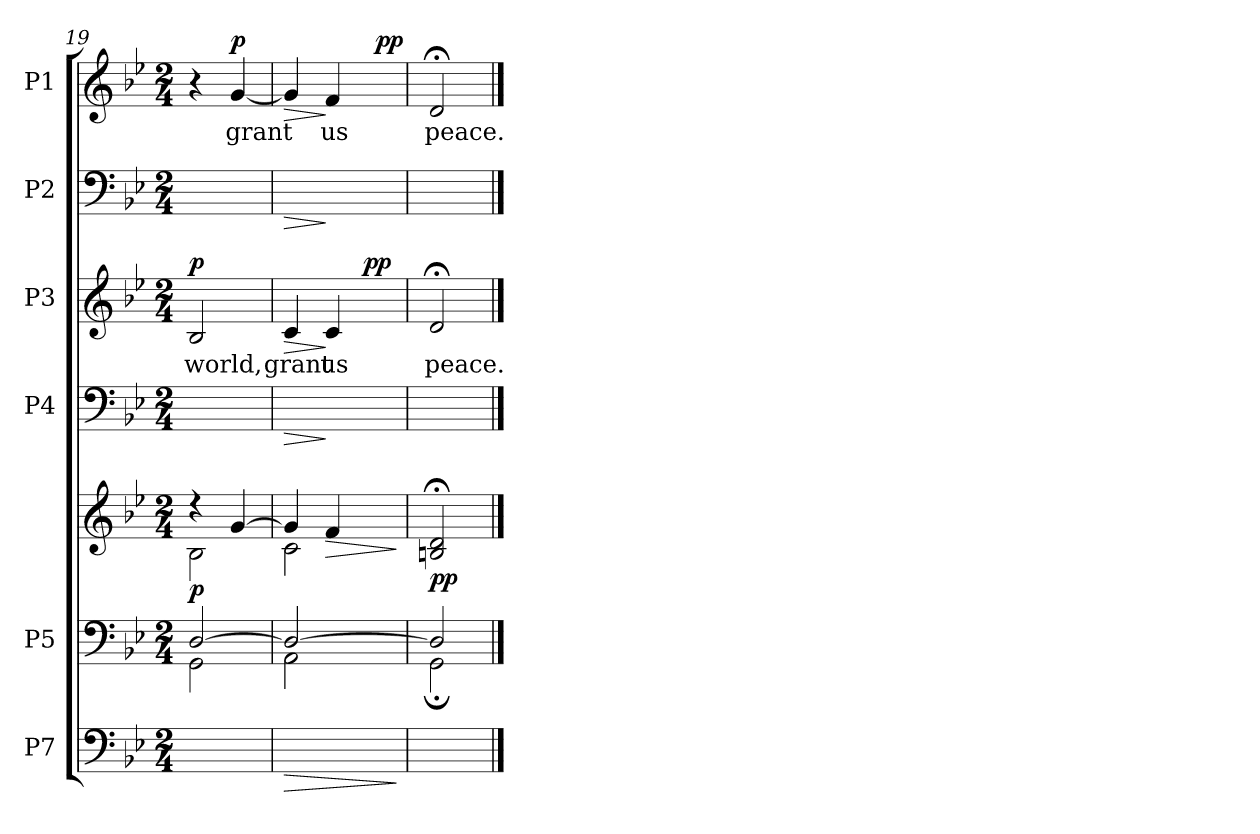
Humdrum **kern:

**kern	**dynam	**kern	**kern	**dynam	**kern	**text	**dynam	**kern	**text	**dynam	**kern	**text	**dynam	**kern	**text	**dynam
*part6	*part6	*part5	*part5	*part5	*part4	*part4	*part4	*part3	*part3	*part3	*part2	*part2	*part2	*part1	*part1	*part1
*staff7	*staff7	*staff6	*staff5	*staff5/6	*staff4	*staff4	*staff4	*staff3	*staff3	*staff3	*staff2	*staff2	*staff2	*staff1	*staff1	*staff1
*I"P7	*	*I"P5	*	*	*I"P4	*	*	*I"P3	*	*	*I"P2	*	*	*I"P1	*	*
*clefF4	*	*clefF4	*clefG2	*	*clefF4	*	*	*clefG2	*	*	*clefF4	*	*	*clefG2	*	*
*k[b-e-]	*	*k[b-e-]	*k[b-e-]	*	*k[b-e-]	*	*	*k[b-e-]	*	*	*k[b-e-]	*	*	*k[b-e-]	*	*
*g:	*	*g:	*g:	*	*g:	*	*	*g:	*	*	*g:	*	*	*g:	*	*
*M2/4	*	*M2/4	*M2/4	*	*M2/4	*	*	*M2/4	*	*	*M2/4	*	*	*M2/4	*	*
=19	=19	=19	=19	=19	=19	=19	=19	=19	=19	=19	=19	=19	=19	=19	=19	=19
*	*	*^	*^	*	*	*	*	*	*	*	*	*	*	*	*	*
!	!	!	!	!	!	!	!	!LO:LY:b:color=#000000	!	!	!	!	!	!	!	!	!	!
!	!	!	!	!	!	!	!	!	!	!	!LO:LY:b:color=#000000	!	!	!	!	!	!	!
2GGi/yy	.	[>2Di/	2GGi\	4r	2B-i\	p	2BB-i/yy	world,	.	2B-i/	world,	p	4ryy	.	.	4r	.	.
!	!	!	!	!	!	!	!	!	!	!	!	!	!	!LO:LY:b:color=#000000	!	!	!	!
!	!	!	!	!	!	!	!	!	!	!	!	!	!	!	!	!	!LO:LY:b:color=#000000	!
.	.	.	.	[>4gi/	.	.	.	.	.	.	.	.	[>4Gi\yy	grant	.	[<4gi/	grant	p
=20	=20	=20	=20	=20	=20	=20	=20	=20	=20	=20	=20	=20	=20	=20	=20	=20	=20	=20
!	!LO:HP:b	!	!	!	!	!	!	!	!	!	!	!	!	!	!	!	!	!
!	!	!	!	!	!	!	!	!LO:LY:b:color=#000000	!LO:HP:b	!	!	!	!	!	!	!	!	!
!	!	!	!	!	!	!	!	!	!	!	!LO:LY:b:color=#000000	!LO:HP:b	!	!	!LO:HP:b	!	!	!LO:HP:b
*	*	*	*	*	*	*	*	*	*	*^	*	*	*	*	*	*^	*	*
2AAi/yy	>	2Di/_>	2AAi\	4gi/]	2ci\	.	4Ci/yy	grant	>	4ci/	4ryy	grant	>	4Gi\yy]	.	>	4gi/]	4ryy	.	>
!	!	!	!	!	!	!LO:HP:b	!	!	!	!	!	!	!	!	!	!	!	!	!	!
!	!	!	!	!	!	!	!	!LO:LY:b:color=#000000	!	!	!	!	!	!	!	!	!	!	!	!
!	!	!	!	!	!	!	!	!	!	!	!	!LO:LY:b:color=#000000	!	!	!	!	!	!	!	!
!	!	!	!	!	!	!	!	!	!	!	!	!	!	!	!LO:LY:b:color=#000000	!	!	!	!	!
!	!	!	!	!	!	!	!	!	!	!	!	!	!	!	!	!	!	!	!LO:LY:b:color=#000000	!
.	.	.	.	4fi/	.	>	4Ci/yy	us	]	4ci/	8ryy	us	]	4Fi\yy	us	]	4fi/	8ryy	us	]
.	.	.	.	.	.	.	.	.	.	.	64..ryy	.	.	.	.	.	.	32ryy	.	.
.	.	.	.	.	.	.	.	.	.	.	16ryy	.	pp	.	.	.	.	.	.	.
.	.	.	.	.	.	.	.	.	.	.	.	.	.	.	.	.	.	64ryy	.	.
.	.	.	.	.	.	.	.	.	.	.	.	.	.	.	.	.	.	1024ryy	.	.
.	.	.	.	.	.	.	.	.	.	.	.	.	.	.	.	.	.	16ryy	.	pp
.	.	.	.	.	.	.	.	.	.	.	32ryy	.	.	.	.	.	.	.	.	.
.	.	.	.	.	.	.	.	.	.	.	.	.	.	.	.	.	.	128...ryy	.	.
.	.	.	.	.	.	.	.	.	.	.	256ryy	.	.	.	.	.	.	.	.	.
*	*	*v	*v	*	*	*	*	*	*	*	*	*	*	*	*	*	*	*	*	*
*	*	*	*v	*v	*	*	*	*	*	*	*	*	*	*	*	*	*	*	*
.	]	.	.	]	.	.	.	.	.	.	.	.	.	.	.	.	.	.
*	*	*	*	*	*	*	*	*v	*v	*	*	*	*	*	*v	*v	*	*
=21	=21	=21	=21	=21	=21	=21	=21	=21	=21	=21	=21	=21	=21	=21	=21	=21
*	*	*^	*	*	*	*	*	*	*	*	*	*	*	*	*	*
*	*	*	*	*	*	*	*	*	*^	*	*	*	*	*	*^	*	*
!	!	!	!	!	!	!	!LO:LY:b:color=#000000	!	!	!	!	!	!	!	!	!	!	!	!
*	*	*	*	*	*	*	*	*	*v	*v	*	*	*	*	*	*v	*v	*	*
*	*	*	*	*	*	*	*	*	*^	*	*	*	*	*	*^	*	*
!	!	!	!	!	!	!	!	!	!	!	!LO:LY:b:color=#000000	!	!	!	!	!	!	!	!
*	*	*	*	*	*	*	*	*	*v	*v	*	*	*	*	*	*v	*v	*	*
*	*	*	*	*	*	*	*	*	*^	*	*	*	*	*	*^	*	*
!	!	!	!	!	!	!	!	!	!	!	!	!	!	!LO:LY:b:color=#000000	!	!	!	!	!
*	*	*	*	*	*	*	*	*	*v	*v	*	*	*	*	*	*v	*v	*	*
*	*	*	*	*	*	*	*	*	*^	*	*	*	*	*	*^	*	*
!	!	!	!	!	!	!	!	!	!	!	!	!	!	!	!	!	!	!LO:LY:b:color=#000000	!
*	*	*	*	*	*	*	*	*	*v	*v	*	*	*	*	*	*v	*v	*	*
2GG;i/yy	.	2Di/]	2GG;i\	2Bni/; 2di;	pp	2D;i\yy	peace.	.	2d;i/	peace.	.	2D;i\yy	peace.	.	2d;i/	peace.	.
*	*	*v	*v	*	*	*	*	*	*	*	*	*	*	*	*	*	*
==	==	==	==	==	==	==	==	==	==	==	==	==	==	==	==	==
*-	*-	*-	*-	*-	*-	*-	*-	*-	*-	*-	*-	*-	*-	*-	*-	*-
